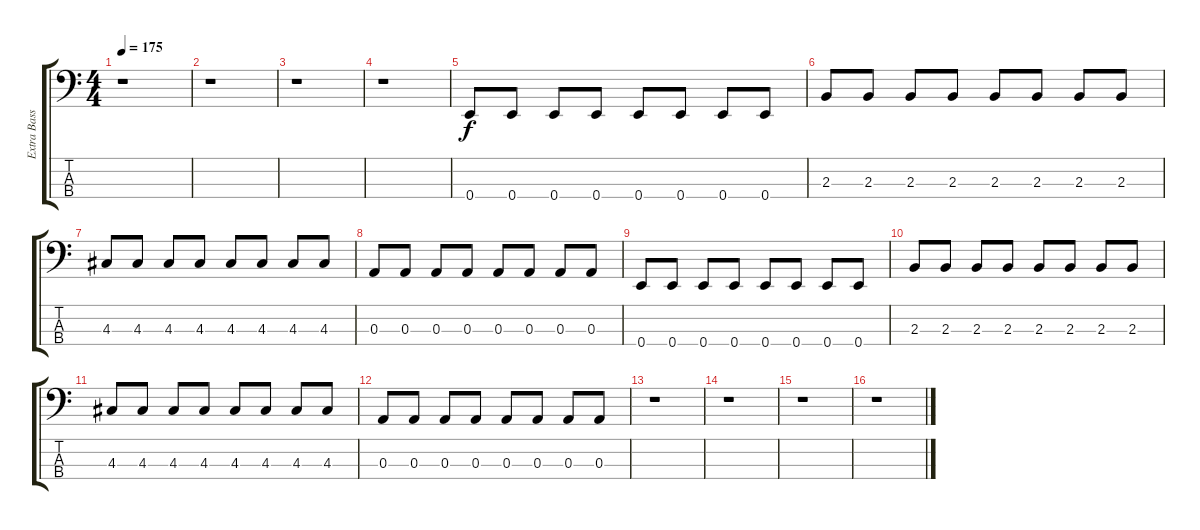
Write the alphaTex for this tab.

\track ("Extra Bass" "Extra Bass") {instrument electricbassfinger}
\staff {score tabs}
\tuning (G2 D2 A1 E1) {hide}
\ts (4 4)
\tempo 175
\clef f4
\ks c
r.1{dy f} |
r.1 |
r.1 |
r.1 |
0.4.8 0.4.8 0.4.8 0.4.8 0.4.8 0.4.8 0.4.8 0.4.8 |
2.3.8 2.3.8 2.3.8 2.3.8 2.3.8 2.3.8 2.3.8 2.3.8 |
4.3.8 4.3.8 4.3.8 4.3.8 4.3.8 4.3.8 4.3.8 4.3.8 |
0.3.8 0.3.8 0.3.8 0.3.8 0.3.8 0.3.8 0.3.8 0.3.8 |
0.4.8 0.4.8 0.4.8 0.4.8 0.4.8 0.4.8 0.4.8 0.4.8 |
2.3.8 2.3.8 2.3.8 2.3.8 2.3.8 2.3.8 2.3.8 2.3.8 |
4.3.8 4.3.8 4.3.8 4.3.8 4.3.8 4.3.8 4.3.8 4.3.8 |
0.3.8 0.3.8 0.3.8 0.3.8 0.3.8 0.3.8 0.3.8 0.3.8 |
r.1 |
r.1 |
r.1 |
r.1
